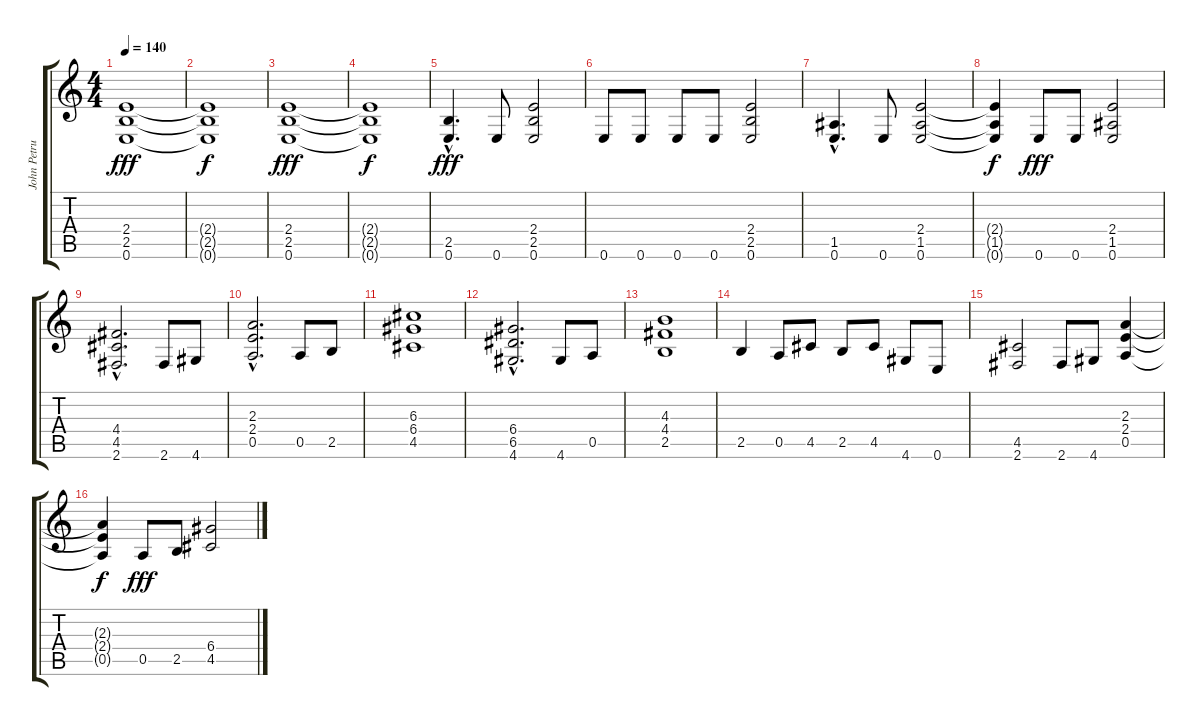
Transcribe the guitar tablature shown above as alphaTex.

\track ("John Petrucci - 6 Strings Guitar" "John Petru") {instrument distortionguitar}
\staff {score tabs}
\tuning (E4 B3 G3 D3 A2 E2) {hide}
\ts (4 4)
\tempo 140
\clef g2
\ks c
(2.4 2.5 0.6).1{dy fff} |
(2.4{t} 2.5{t} 0.6{t}).1{dy f} |
(2.4 2.5 0.6).1{dy fff} |
(2.4{t} 2.5{t} 0.6{t}).1{dy f} |
(2.5{hac} 0.6{hac}).4{d dy fff} 0.6.8 (2.4 2.5 0.6).2 |
0.6.8 0.6.8 0.6.8 0.6.8 (2.4 2.5 0.6).2 |
(1.5{hac} 0.6{hac}).4{d} 0.6.8 (2.4 1.5 0.6).2 |
(2.4{t} 1.5{t} 0.6{t}).4{dy f} 0.6.8{dy fff} 0.6.8 (2.4 1.5 0.6).2 |
(4.4{hac} 4.5{hac} 2.6{hac}).2{d} 2.6.8 4.6.8 |
(2.3{hac} 2.4{hac} 0.5{hac}).2{d} 0.5.8 2.5.8 |
(6.3 6.4 4.5).1 |
(6.4{hac} 6.5{hac} 4.6{hac}).2{d} 4.6.8 0.5.8 |
(4.3 4.4 2.5).1 |
2.5.4 0.5.8 4.5.8 2.5.8 4.5.8 4.6.8 0.6.8 |
(4.5 2.6).2 2.6.8 4.6.8 (2.3 2.4 0.5).4 |
(2.3{t} 2.4{t} 0.5{t}).4{dy f} 0.5.8{dy fff} 2.5.8 (6.4 4.5).2
